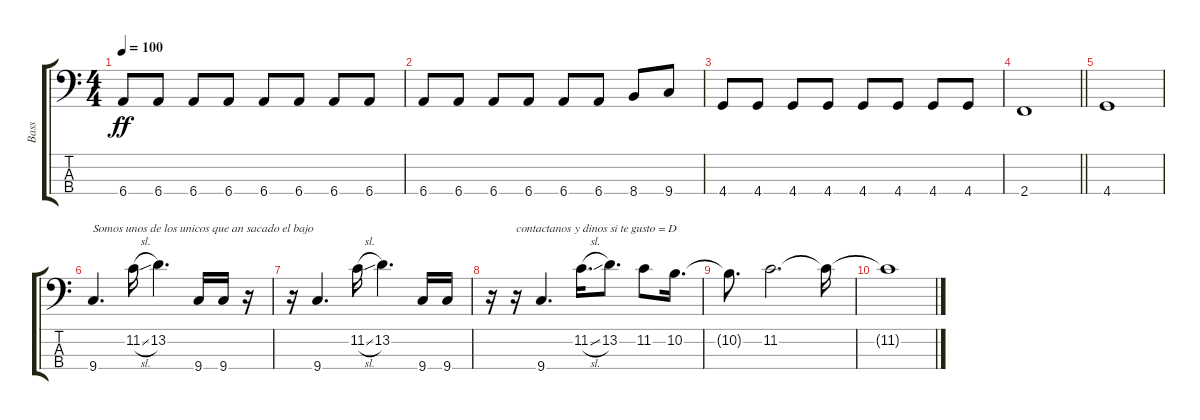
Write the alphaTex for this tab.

\track ("Bass" "Bass") {instrument electricbassfinger}
\staff {score tabs}
\tuning (Gb2 Db2 Ab1 Eb1) {hide}
\ts (4 4)
\tempo 100
\clef f4
\ks c
6.4.8{dy ff} 6.4.8 6.4.8 6.4.8 6.4.8 6.4.8 6.4.8 6.4.8 |
6.4.8 6.4.8 6.4.8 6.4.8 6.4.8 6.4.8 8.4.8 9.4.8 |
4.4.8 4.4.8 4.4.8 4.4.8 4.4.8 4.4.8 4.4.8 4.4.8 |
\barLineRight lightlight
2.4.1 |
4.4.1 |
9.4.4{d txt "Somos unos de los unicos que an sacado el bajo"} 11.2{sl}.16 13.2.4{d} 9.4.16 9.4.16 r.16 |
r.16 9.4.4{d} 11.2{sl}.16 13.2.4{d} 9.4.16 9.4.16 |
r.16 r.16{txt "contactanos y dinos si te gusto = D"} 9.4.4{d} 11.2{sl}.16{d} 13.2.8{d} 11.2.8 10.2.16{d} |
10.2{t}.8{d} 11.2.2{d} 11.2{t}.16 |
11.2{t}.1
